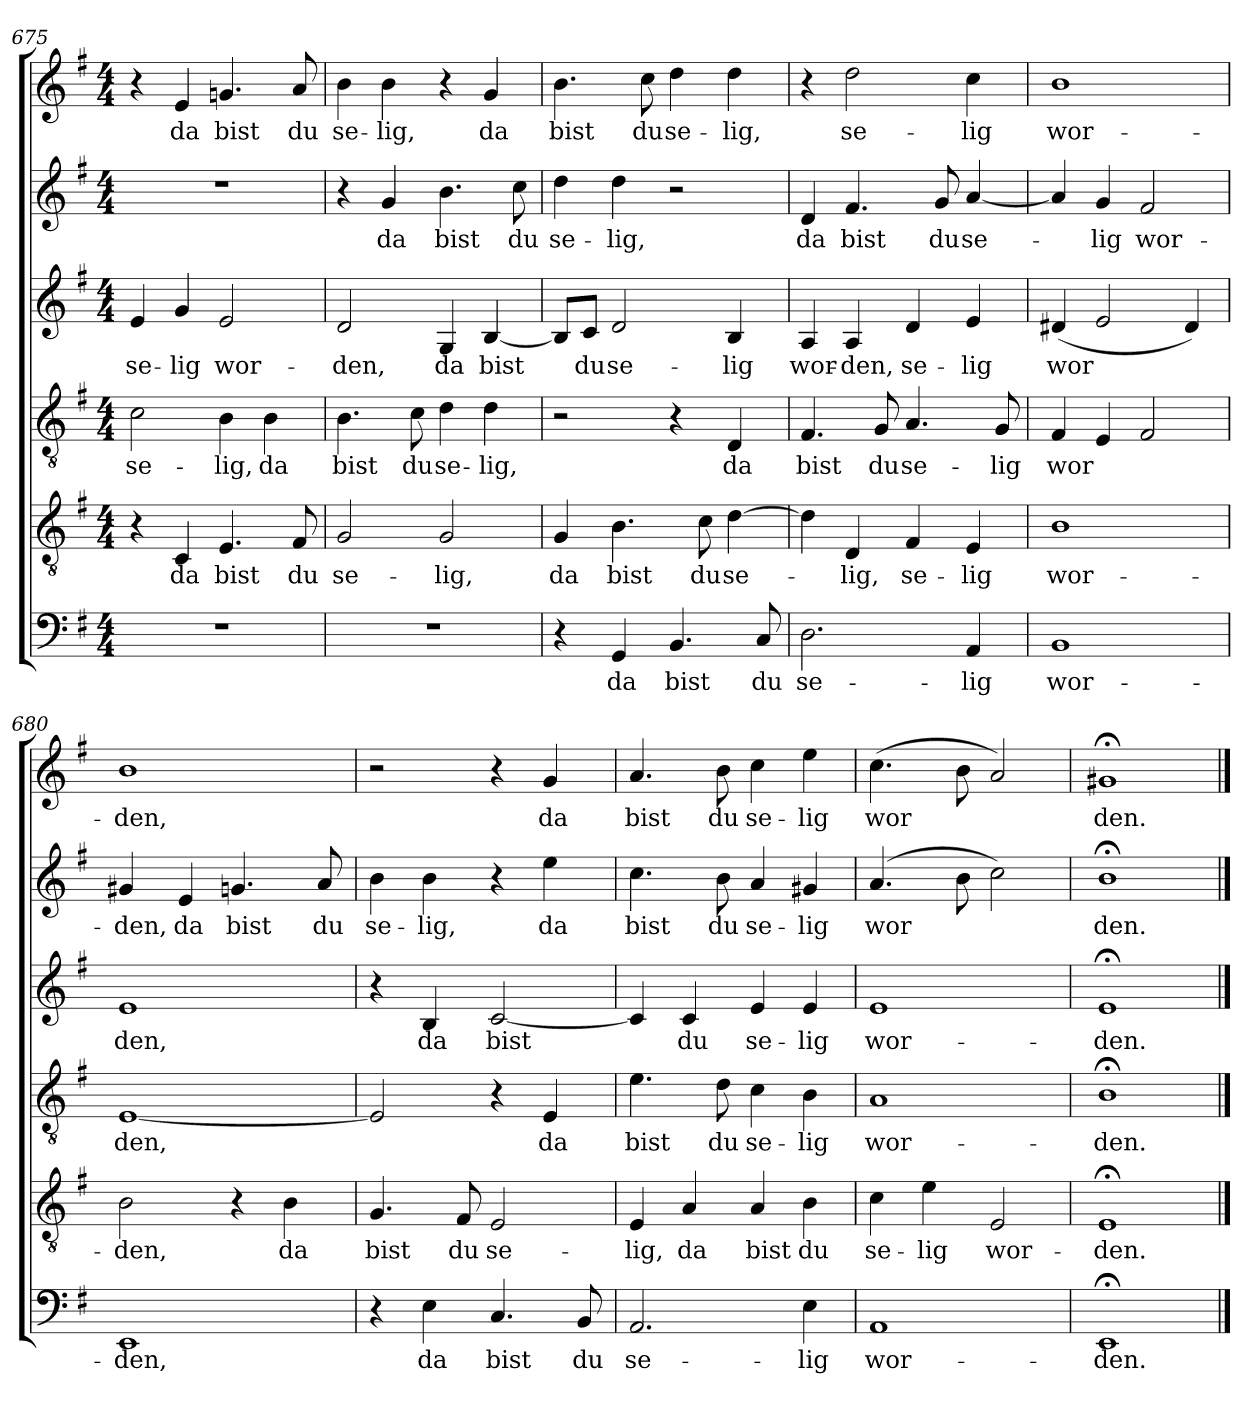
**kern	**text	**kern	**text	**kern	**text	**kern	**text	**kern	**text	**kern	**text
*part6	*part6	*part5	*part5	*part4	*part4	*part3	*part3	*part2	*part2	*part1	*part1
*staff6	*staff6	*staff5	*staff5	*staff4	*staff4	*staff3	*staff3	*staff2	*staff2	*staff1	*staff1
*clefF4	*	*clefGv2	*	*clefGv2	*	*clefG2	*	*clefG2	*	*clefG2	*
*k[f#]	*	*k[f#]	*	*k[f#]	*	*k[f#]	*	*k[f#]	*	*k[f#]	*
*G:	*	*G:	*	*G:	*	*G:	*	*G:	*	*G:	*
*M4/4	*	*M4/4	*	*M4/4	*	*M4/4	*	*M4/4	*	*M4/4	*
=675	=675	=675	=675	=675	=675	=675	=675	=675	=675	=675	=675
!	!	!	!	!	!LO:LY:b	!	!LO:LY:b	!	!	!	!
1r	.	4r	.	2c\	se-	4e/	se-	1r	.	4r	.
!	!	!	!LO:LY:b	!	!	!	!LO:LY:b	!	!	!	!LO:LY:b
.	.	4C/	da	.	.	4g/	-lig	.	.	4e/	da
!	!	!	!LO:LY:b	!	!LO:LY:b	!	!LO:LY:b	!	!	!	!LO:LY:b
.	.	4.E/	bist	4B\	-lig,	2e/	wor-	.	.	4.gn/	bist
!	!	!	!	!	!LO:LY:b	!	!	!	!	!	!
.	.	.	.	4B\	da	.	.	.	.	.	.
!	!	!	!LO:LY:b	!	!	!	!	!	!	!	!LO:LY:b
.	.	8F#/	du	.	.	.	.	.	.	8a/	du
=676	=676	=676	=676	=676	=676	=676	=676	=676	=676	=676	=676
!	!	!	!LO:LY:b	!	!LO:LY:b	!	!LO:LY:b	!	!	!	!LO:LY:b
1r	.	2G/	se-	4.B\	bist	2d/	-den,	4r	.	4b\	se-
!	!	!	!	!	!	!	!	!	!LO:LY:b	!	!LO:LY:b
.	.	.	.	.	.	.	.	4g/	da	4b\	-lig,
!	!	!	!	!	!LO:LY:b	!	!	!	!	!	!
.	.	.	.	8c\	du	.	.	.	.	.	.
!	!	!	!LO:LY:b	!	!LO:LY:b	!	!LO:LY:b	!	!LO:LY:b	!	!
.	.	2G/	-lig,	4d\	se-	4G/	da	4.b\	bist	4r	.
!	!	!	!	!	!LO:LY:b	!	!LO:LY:b	!	!	!	!LO:LY:b
.	.	.	.	4d\	-lig,	[4B/	bist	.	.	4g/	da
!	!	!	!	!	!	!	!	!	!LO:LY:b	!	!
.	.	.	.	.	.	.	.	8cc\	du	.	.
=677	=677	=677	=677	=677	=677	=677	=677	=677	=677	=677	=677
!	!	!	!LO:LY:b	!	!	!	!	!	!LO:LY:b	!	!LO:LY:b
4r	.	4G/	da	2r	.	8B/L]	.	4dd\	se-	4.b\	bist
!	!	!	!	!	!	!	!LO:LY:b	!	!	!	!
.	.	.	.	.	.	8c/J	du	.	.	.	.
!	!LO:LY:b	!	!LO:LY:b	!	!	!	!LO:LY:b	!	!LO:LY:b	!	!
4GG/	da	4.B\	bist	.	.	2d/	se-	4dd\	-lig,	.	.
!	!	!	!	!	!	!	!	!	!	!	!LO:LY:b
.	.	.	.	.	.	.	.	.	.	8cc\	du
!	!LO:LY:b	!	!	!	!	!	!	!	!	!	!LO:LY:b
4.BB/	bist	.	.	4r	.	.	.	2r	.	4dd\	se-
!	!	!	!LO:LY:b	!	!	!	!	!	!	!	!
.	.	8c\	du	.	.	.	.	.	.	.	.
!	!	!	!LO:LY:b	!	!LO:LY:b	!	!LO:LY:b	!	!	!	!LO:LY:b
.	.	[4d\	se-	4D/	da	4B/	-lig	.	.	4dd\	-lig,
!	!LO:LY:b	!	!	!	!	!	!	!	!	!	!
8C/	du	.	.	.	.	.	.	.	.	.	.
!!LO:PB:g=z
=678	=678	=678	=678	=678	=678	=678	=678	=678	=678	=678	=678
!	!LO:LY:b	!	!	!	!LO:LY:b	!	!LO:LY:b	!	!LO:LY:b	!	!
2.D\	se-	4d\]	.	4.F#/	bist	4A/	wor-	4d/	da	4r	.
!	!	!	!LO:LY:b	!	!	!	!LO:LY:b	!	!LO:LY:b	!	!LO:LY:b
.	.	4D/	-lig,	.	.	4A/	-den,	4.f#/	bist	2dd\	se-
!	!	!	!	!	!LO:LY:b	!	!	!	!	!	!
.	.	.	.	8G/	du	.	.	.	.	.	.
!	!	!	!LO:LY:b	!	!LO:LY:b	!	!LO:LY:b	!	!	!	!
.	.	4F#/	se-	4.A/	se-	4d/	se-	.	.	.	.
!	!	!	!	!	!	!	!	!	!LO:LY:b	!	!
.	.	.	.	.	.	.	.	8g/	du	.	.
!	!LO:LY:b	!	!LO:LY:b	!	!	!	!LO:LY:b	!	!LO:LY:b	!	!LO:LY:b
4AA/	-lig	4E/	-lig	.	.	4e/	-lig	[4a/	se-	4cc\	-lig
!	!	!	!	!	!LO:LY:b	!	!	!	!	!	!
.	.	.	.	8G/	-lig	.	.	.	.	.	.
=679	=679	=679	=679	=679	=679	=679	=679	=679	=679	=679	=679
!	!LO:LY:b	!	!LO:LY:b	!	!LO:LY:b	!	!LO:LY:b	!	!	!	!LO:LY:b
1BB	wor-	1B	wor-	4F#/	wor	(<4d#X/	wor	4a/]	.	1b	wor-
!	!	!	!	!	!	!	!	!	!LO:LY:b	!	!
.	.	.	.	4E/	.	2e/	.	4g/	-lig	.	.
!	!	!	!	!	!	!	!	!	!LO:LY:b	!	!
.	.	.	.	2F#/	.	.	.	2f#/	wor-	.	.
.	.	.	.	.	.	4d#/)	.	.	.	.	.
=680	=680	=680	=680	=680	=680	=680	=680	=680	=680	=680	=680
!	!LO:LY:b	!	!LO:LY:b	!	!LO:LY:b	!	!LO:LY:b	!	!LO:LY:b	!	!LO:LY:b
1EE	-den,	2B\	-den,	[1E	den,	1e	den,	4g#X/	-den,	1b	-den,
!	!	!	!	!	!	!	!	!	!LO:LY:b	!	!
.	.	.	.	.	.	.	.	4e/	da	.	.
!	!	!	!	!	!	!	!	!	!LO:LY:b	!	!
.	.	4r	.	.	.	.	.	4.gn/	bist	.	.
!	!	!	!LO:LY:b	!	!	!	!	!	!	!	!
.	.	4B\	da	.	.	.	.	.	.	.	.
!	!	!	!	!	!	!	!	!	!LO:LY:b	!	!
.	.	.	.	.	.	.	.	8a/	du	.	.
=681	=681	=681	=681	=681	=681	=681	=681	=681	=681	=681	=681
!	!	!	!LO:LY:b	!	!	!	!	!	!LO:LY:b	!	!
4r	.	4.G/	bist	2E/]	.	4r	.	4b\	se-	2r	.
!	!LO:LY:b	!	!	!	!	!	!LO:LY:b	!	!LO:LY:b	!	!
4E\	da	.	.	.	.	4B/	da	4b\	-lig,	.	.
!	!	!	!LO:LY:b	!	!	!	!	!	!	!	!
.	.	8F#/	du	.	.	.	.	.	.	.	.
!	!LO:LY:b	!	!LO:LY:b	!	!	!	!LO:LY:b	!	!	!	!
4.C/	bist	2E/	se-	4r	.	[2c/	bist	4r	.	4r	.
!	!	!	!	!	!LO:LY:b	!	!	!	!LO:LY:b	!	!LO:LY:b
.	.	.	.	4E/	da	.	.	4ee\	da	4g/	da
!	!LO:LY:b	!	!	!	!	!	!	!	!	!	!
8BB/	du	.	.	.	.	.	.	.	.	.	.
=682	=682	=682	=682	=682	=682	=682	=682	=682	=682	=682	=682
!	!LO:LY:b	!	!LO:LY:b	!	!LO:LY:b	!	!	!	!LO:LY:b	!	!LO:LY:b
2.AA/	se-	4E/	-lig,	4.e\	bist	4c/]	.	4.cc\	bist	4.a/	bist
!	!	!	!LO:LY:b	!	!	!	!LO:LY:b	!	!	!	!
.	.	4A/	da	.	.	4c/	du	.	.	.	.
!	!	!	!	!	!LO:LY:b	!	!	!	!LO:LY:b	!	!LO:LY:b
.	.	.	.	8d\	du	.	.	8b\	du	8b\	du
!	!	!	!LO:LY:b	!	!LO:LY:b	!	!LO:LY:b	!	!LO:LY:b	!	!LO:LY:b
.	.	4A/	bist	4c\	se-	4e/	se-	4a/	se-	4cc\	se-
!	!LO:LY:b	!	!LO:LY:b	!	!LO:LY:b	!	!LO:LY:b	!	!LO:LY:b	!	!LO:LY:b
4E\	-lig	4B\	du	4B\	-lig	4e/	-lig	4g#X/	-lig	4ee\	-lig
=683	=683	=683	=683	=683	=683	=683	=683	=683	=683	=683	=683
!	!LO:LY:b	!	!LO:LY:b	!	!LO:LY:b	!	!LO:LY:b	!	!LO:LY:b	!	!LO:LY:b
1AA	wor-	4c\	se-	1A	wor-	1e	wor-	(>4.a/	wor	(>4.cc\	wor
!	!	!	!LO:LY:b	!	!	!	!	!	!	!	!
.	.	4e\	-lig	.	.	.	.	.	.	.	.
.	.	.	.	.	.	.	.	8b\	.	8b\	.
!	!	!	!LO:LY:b	!	!	!	!	!	!	!	!
.	.	2E/	wor-	.	.	.	.	2cc\)	.	2a/)	.
=684	=684	=684	=684	=684	=684	=684	=684	=684	=684	=684	=684
!	!LO:LY:b	!	!LO:LY:b	!	!LO:LY:b	!	!LO:LY:b	!	!LO:LY:b	!	!LO:LY:b
1EE;	-den.	1E;	-den.	1B;<	-den.	1e;	-den.	1b;<	den.	1g#X;	den.
==	==	==	==	==	==	==	==	==	==	==	==
*-	*-	*-	*-	*-	*-	*-	*-	*-	*-	*-	*-
